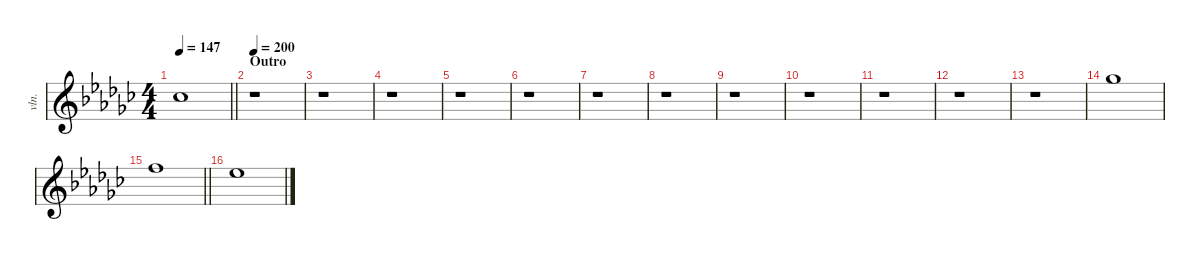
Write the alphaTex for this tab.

\defaultSystemsLayout 8
\hideDynamics
\bracketExtendMode nobrackets
\otherSystemsTrackNameOrientation horizontal
\track ("Keyboards 1-show" "vln.") {defaultSystemsLayout 4 instrument stringensemble1}
\staff {score}
\tuning (Eb4 Bb3 Gb3 Db3 Ab2 Eb2)
\ts (4 4)
\tempo 147
\clef g2
\barLineRight lightlight
\ks ebminor
8.1{t acc b}.1{dy fff beam Down} |
\section ("" "Outro")
\tempo 200
r.1{beam Down} |
r.1{beam Down} |
r.1{beam Down} |
r.1{beam Down} |
r.1{beam Down} |
r.1{beam Down} |
r.1{beam Down} |
r.1{beam Down} |
r.1{beam Down} |
r.1{beam Down} |
r.1{beam Down} |
r.1{beam Down} |
15.1{acc b}.1{dy mf beam Down} |
\barLineRight lightlight
14.1{acc forcenatural}.1{dy f beam Down} |
12.1{acc b}.1{beam Down}
